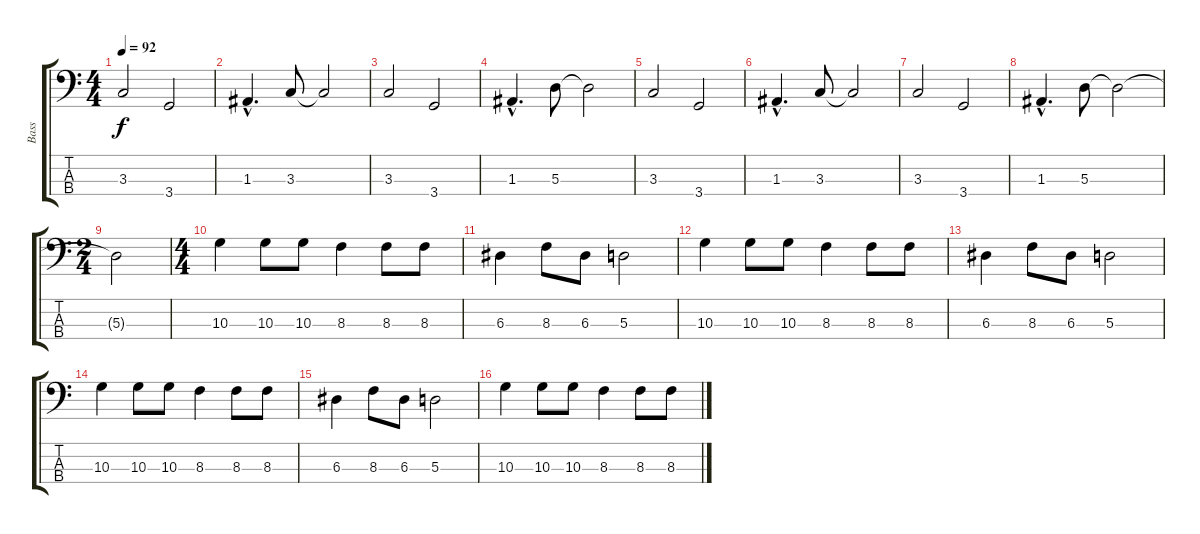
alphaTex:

\track ("Bass" "Bass") {instrument electricbassfinger}
\staff {score tabs}
\tuning (G2 D2 A1 E1) {hide}
\ts (4 4)
\tempo 92
\clef f4
\ks c
3.3.2{dy f} 3.4.2 |
1.3{hac}.4{d} 3.3.8 3.3{t}.2 |
3.3.2 3.4.2 |
1.3{hac}.4{d} 5.3.8 5.3{t}.2 |
3.3.2 3.4.2 |
1.3{hac}.4{d} 3.3.8 3.3{t}.2 |
3.3.2 3.4.2 |
1.3{hac}.4{d} 5.3.8 5.3{t}.2 |
\ts (2 4)
5.3{t}.2 |
\ts (4 4)
10.3.4 10.3.8 10.3.8 8.3.4 8.3.8 8.3.8 |
6.3.4 8.3.8 6.3.8 5.3.2 |
10.3.4 10.3.8 10.3.8 8.3.4 8.3.8 8.3.8 |
6.3.4 8.3.8 6.3.8 5.3.2 |
10.3.4 10.3.8 10.3.8 8.3.4 8.3.8 8.3.8 |
6.3.4 8.3.8 6.3.8 5.3.2 |
10.3.4 10.3.8 10.3.8 8.3.4 8.3.8 8.3.8
